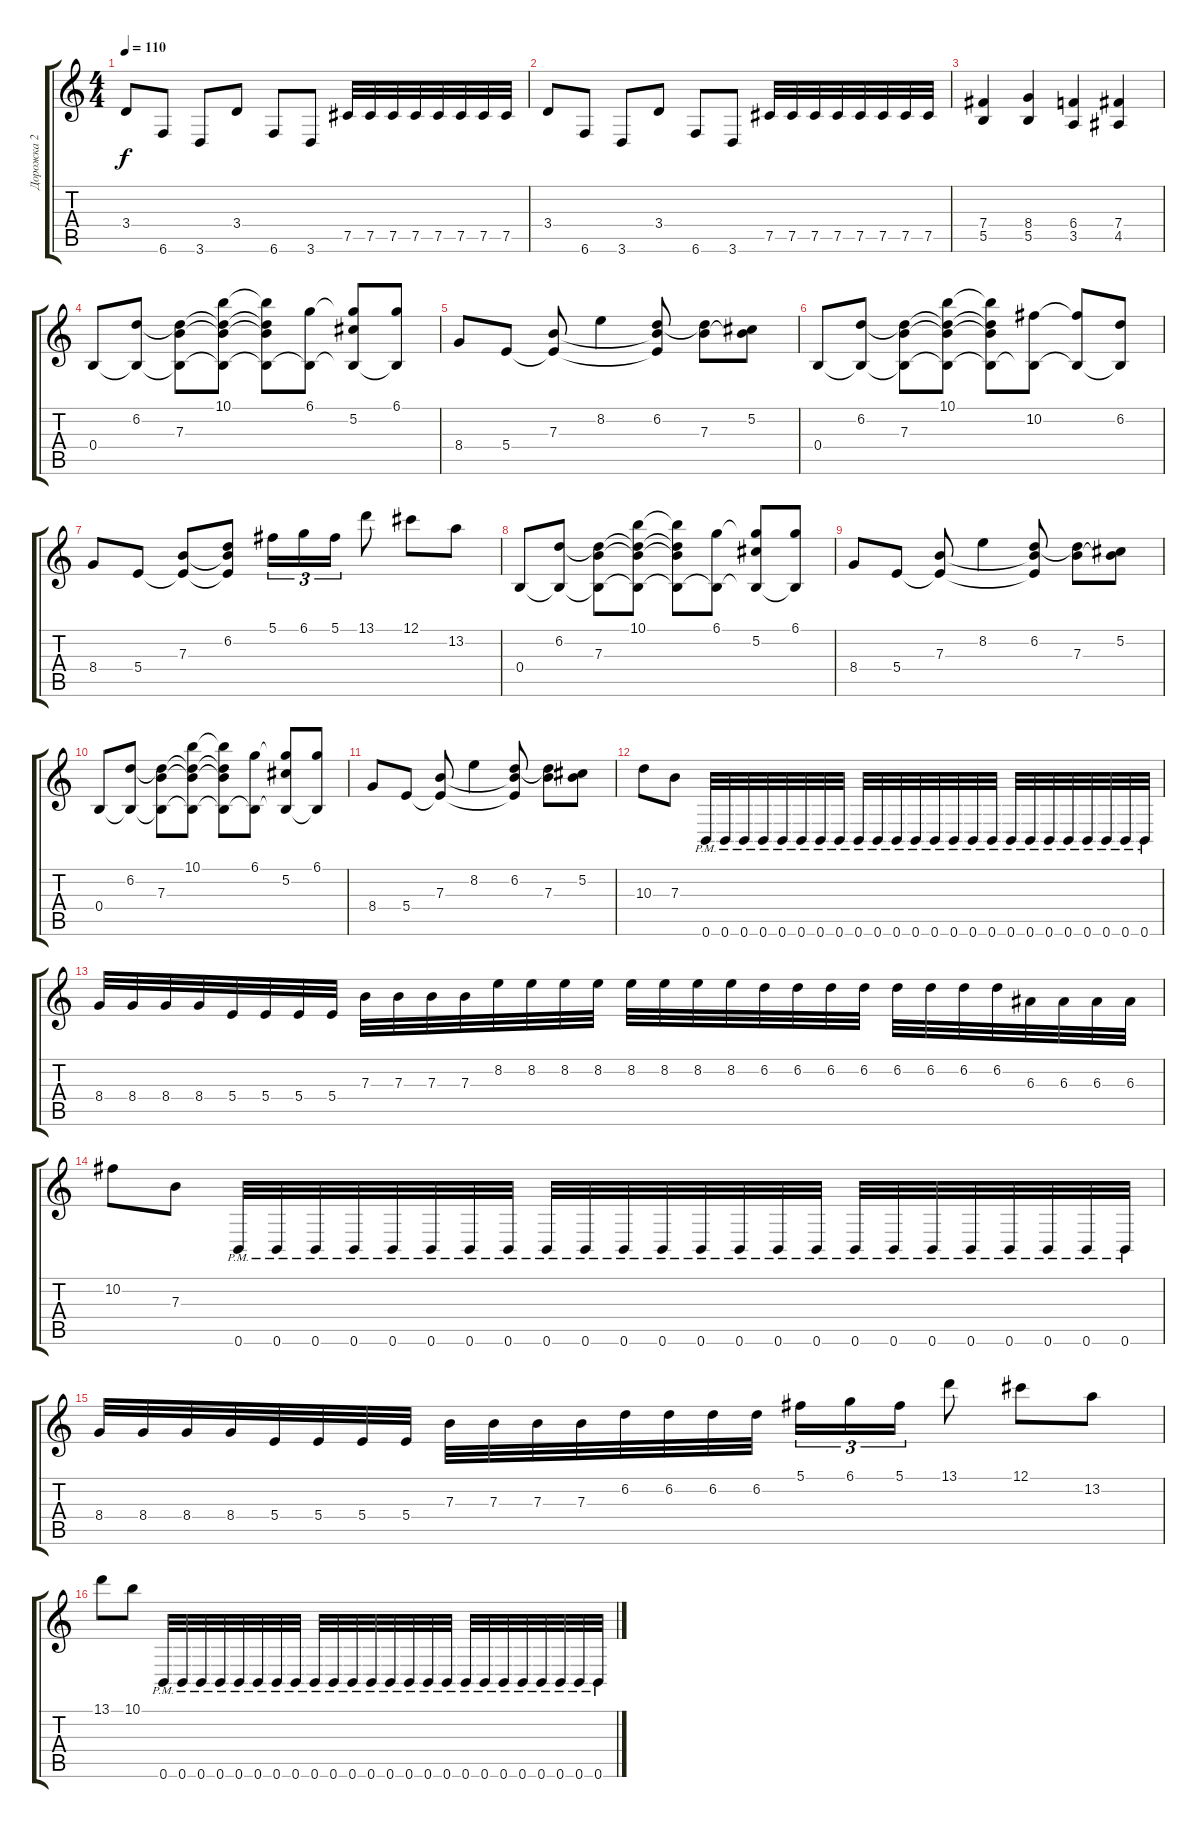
\track ("Дорожка 2" "Дорожка 2") {instrument distortionguitar}
\staff {score tabs}
\tuning (Db4 Ab3 E3 B2 Gb2 B1) {hide}
\ts (4 4)
\tempo 110
\clef g2
\ks c
3.4.8{dy f} 6.6.8 3.6.8 3.4.8 6.6.8 3.6.8 7.5.32 7.5.32 7.5.32 7.5.32 7.5.32 7.5.32 7.5.32 7.5.32 |
3.4.8 6.6.8 3.6.8 3.4.8 6.6.8 3.6.8 7.5.32 7.5.32 7.5.32 7.5.32 7.5.32 7.5.32 7.5.32 7.5.32 |
(7.4 5.5).4 (8.4 5.5).4 (6.4 3.5).4 (7.4 4.5).4 |
0.4.8 (6.2 0.4{t}).8 (6.2{t} 7.3 0.4{t}).8 (10.1 6.2{t} 7.3{t} 0.4{t}).8 (10.1{t} 6.2{t} 7.3{t} 0.4{t}).8 (6.1 0.4{t}).8 (6.1{t} 5.2 0.4{t}).8 (6.1 0.4{t}).8 |
8.4.8 5.4.8 (7.3 5.4{t}).8 8.2.4 (6.2 7.3{t} 5.4{t}).8 (6.2{t} 7.3).8 (5.2 7.3{t}).8 |
0.4.8 (6.2 0.4{t}).8 (6.2{t} 7.3 0.4{t}).8 (10.1 6.2{t} 7.3{t} 0.4{t}).8 (10.1{t} 6.2{t} 7.3{t} 0.4{t}).8 (10.2 0.4{t}).8 (10.2{t} 0.4{t}).8 (6.2 0.4{t}).8 |
8.4.8 5.4.8 (7.3 5.4{t}).8 (6.2 7.3{t} 5.4{t}).8 5.1.16{tu (3 2)} 6.1.16{tu (3 2)} 5.1.16{tu (3 2)} 13.1.8 12.1.8 13.2.8 |
0.4.8 (6.2 0.4{t}).8 (6.2{t} 7.3 0.4{t}).8 (10.1 6.2{t} 7.3{t} 0.4{t}).8 (10.1{t} 6.2{t} 7.3{t} 0.4{t}).8 (6.1 0.4{t}).8 (6.1{t} 5.2 0.4{t}).8 (6.1 0.4{t}).8 |
8.4.8 5.4.8 (7.3 5.4{t}).8 8.2.4 (6.2 7.3{t} 5.4{t}).8 (6.2{t} 7.3).8 (5.2 7.3{t}).8 |
0.4.8 (6.2 0.4{t}).8 (6.2{t} 7.3 0.4{t}).8 (10.1 6.2{t} 7.3{t} 0.4{t}).8 (10.1{t} 6.2{t} 7.3{t} 0.4{t}).8 (6.1 0.4{t}).8 (6.1{t} 5.2 0.4{t}).8 (6.1 0.4{t}).8 |
8.4.8 5.4.8 (7.3 5.4{t}).8 8.2.4 (6.2 7.3{t} 5.4{t}).8 (6.2{t} 7.3).8 (5.2 7.3{t}).8 |
10.3.8 7.3.8 0.6{pm}.32 0.6{pm}.32 0.6{pm}.32 0.6{pm}.32 0.6{pm}.32 0.6{pm}.32 0.6{pm}.32 0.6{pm}.32 0.6{pm}.32 0.6{pm}.32 0.6{pm}.32 0.6{pm}.32 0.6{pm}.32 0.6{pm}.32 0.6{pm}.32 0.6{pm}.32 0.6{pm}.32 0.6{pm}.32 0.6{pm}.32 0.6{pm}.32 0.6{pm}.32 0.6{pm}.32 0.6{pm}.32 0.6{pm}.32 |
8.4.32 8.4.32 8.4.32 8.4.32 5.4.32 5.4.32 5.4.32 5.4.32 7.3.32 7.3.32 7.3.32 7.3.32 8.2.32 8.2.32 8.2.32 8.2.32 8.2.32 8.2.32 8.2.32 8.2.32 6.2.32 6.2.32 6.2.32 6.2.32 6.2.32 6.2.32 6.2.32 6.2.32 6.3.32 6.3.32 6.3.32 6.3.32 |
10.2.8 7.3.8 0.6{pm}.32 0.6{pm}.32 0.6{pm}.32 0.6{pm}.32 0.6{pm}.32 0.6{pm}.32 0.6{pm}.32 0.6{pm}.32 0.6{pm}.32 0.6{pm}.32 0.6{pm}.32 0.6{pm}.32 0.6{pm}.32 0.6{pm}.32 0.6{pm}.32 0.6{pm}.32 0.6{pm}.32 0.6{pm}.32 0.6{pm}.32 0.6{pm}.32 0.6{pm}.32 0.6{pm}.32 0.6{pm}.32 0.6{pm}.32 |
8.4.32 8.4.32 8.4.32 8.4.32 5.4.32 5.4.32 5.4.32 5.4.32 7.3.32 7.3.32 7.3.32 7.3.32 6.2.32 6.2.32 6.2.32 6.2.32 5.1.16{tu (3 2)} 6.1.16{tu (3 2)} 5.1.16{tu (3 2)} 13.1.8 12.1.8 13.2.8 |
13.1.8 10.1.8 0.6{pm}.32 0.6{pm}.32 0.6{pm}.32 0.6{pm}.32 0.6{pm}.32 0.6{pm}.32 0.6{pm}.32 0.6{pm}.32 0.6{pm}.32 0.6{pm}.32 0.6{pm}.32 0.6{pm}.32 0.6{pm}.32 0.6{pm}.32 0.6{pm}.32 0.6{pm}.32 0.6{pm}.32 0.6{pm}.32 0.6{pm}.32 0.6{pm}.32 0.6{pm}.32 0.6{pm}.32 0.6{pm}.32 0.6{pm}.32
